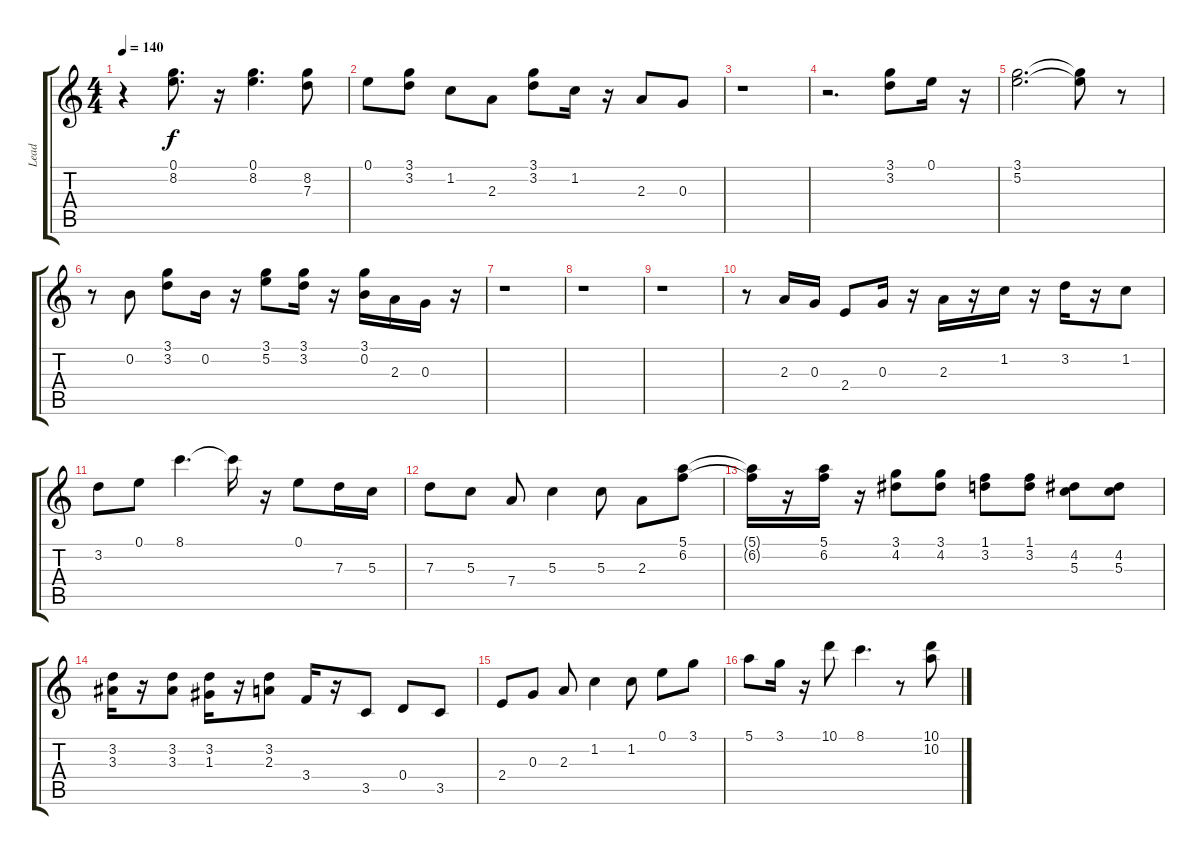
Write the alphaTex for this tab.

\track ("Lead" "Lead") {instrument distortionguitar}
\staff {score tabs}
\tuning (E4 B3 G3 D3 A2 E2) {hide}
\ts (4 4)
\tempo 140
\clef g2
\ks c
r.4{dy f} (0.1 8.2).8{d} r.16 (0.1 8.2).4{d} (8.2 7.3).8 |
0.1.8 (3.1 3.2).8 1.2.8 2.3.8 (3.1 3.2).8 1.2.16 r.16 2.3.8 0.3.8 |
r.1 |
r.2{d} (3.1 3.2).8 0.1.16 r.16 |
(3.1 5.2).2{d} (3.1{t} 5.2{t}).8 r.8 |
r.8 0.2.8 (3.1 3.2).8 0.2.16 r.16 (3.1 5.2).8 (3.1 3.2).16 r.16 (3.1 0.2).16 2.3.16 0.3.16 r.16 |
r.1 |
r.1 |
r.1 |
r.8 2.3.16 0.3.16 2.4.8 0.3.16 r.16 2.3.16 r.16 1.2.16 r.16 3.2.16 r.16 1.2.8 |
3.2.8 0.1.8 8.1.4{d} 8.1{t}.16 r.16 0.1.8 7.3.16 5.3.16 |
7.3.8 5.3.8 7.4.8 5.3.4 5.3.8 2.3.8 (5.1 6.2).8 |
(5.1{t} 6.2{t}).16 r.16 (5.1 6.2).16 r.16 (3.1 4.2).8 (3.1 4.2).8 (1.1 3.2).8 (1.1 3.2).8 (4.2 5.3).8 (4.2 5.3).8 |
(3.2 3.3).16 r.16 (3.2 3.3).8 (3.2 1.3).16 r.16 (3.2 2.3).8 3.4.16 r.16 3.5.8 0.4.8 3.5.8 |
2.4.8 0.3.8 2.3.8 1.2.4 1.2.8 0.1.8 3.1.8 |
5.1.8 3.1.16 r.16 10.1.8 8.1.4{d} r.8 (10.1 10.2).8
